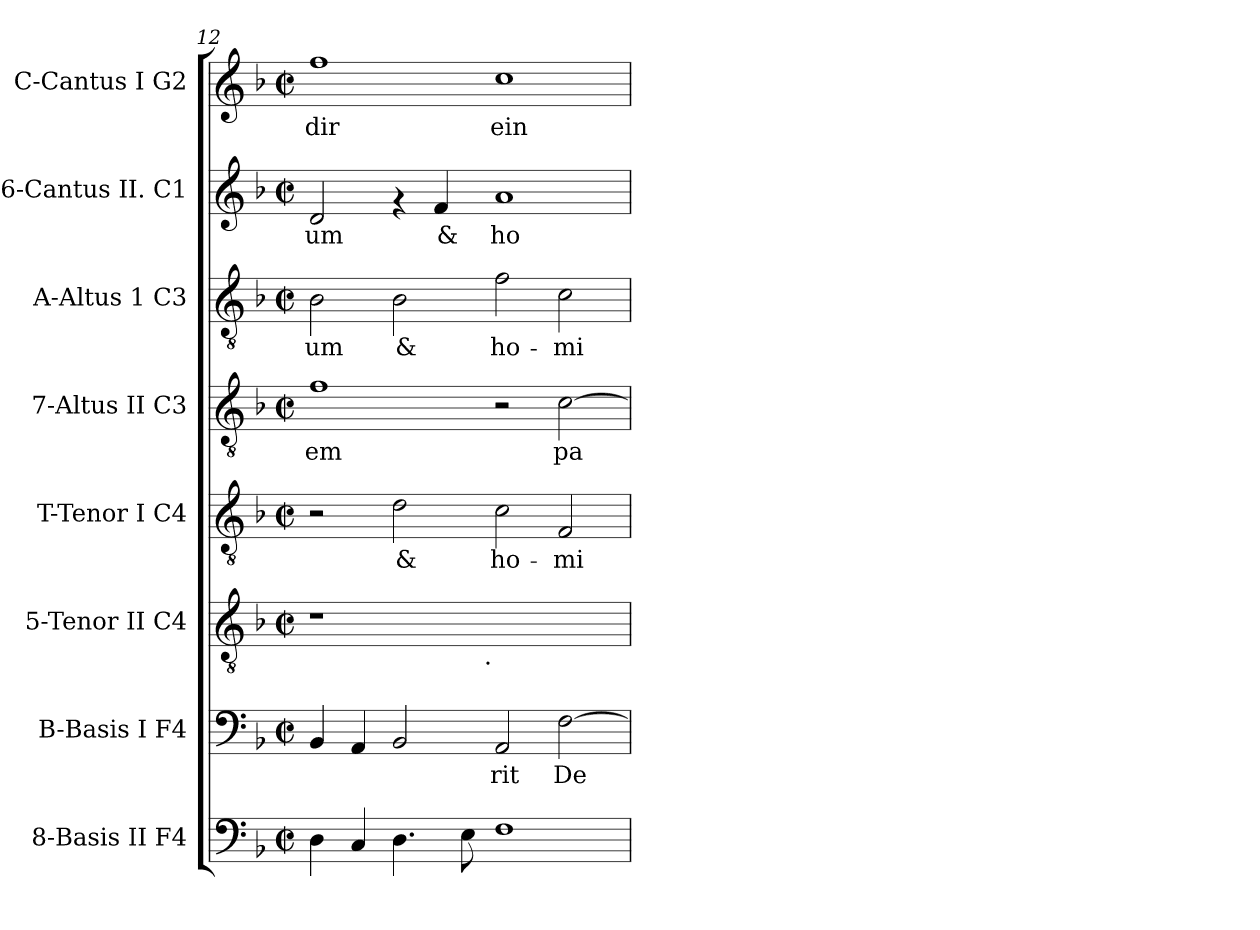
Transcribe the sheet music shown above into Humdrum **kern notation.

**kern	**text	**kern	**text	**kern	**kern	**text	**kern	**text	**kern	**text	**kern	**text	**kern	**text
*part8	*part8	*part7	*part7	*part6	*part5	*part5	*part4	*part4	*part3	*part3	*part2	*part2	*part1	*part1
*staff8	*staff8	*staff7	*staff7	*staff6	*staff5	*staff5	*staff4	*staff4	*staff3	*staff3	*staff2	*staff2	*staff1	*staff1
*I"8-Basis II  F4	*	*I"B-Basis I  F4	*	*I"5-Tenor II  C4	*I"T-Tenor I  C4	*	*I"7-Altus II  C3	*	*I"A-Altus 1  C3	*	*I"6-Cantus II.  C1	*	*I"C-Cantus I  G2	*
*	*	*I'B	*	*	*I'T	*	*	*	*I'A	*	*	*	*I'C	*
*clefF4	*	*clefF4	*	*clefGv2	*clefGv2	*	*clefGv2	*	*clefGv2	*	*clefG2	*	*clefG2	*
*k[b-]	*	*k[b-]	*	*k[b-]	*k[b-]	*	*k[b-]	*	*k[b-]	*	*k[b-]	*	*k[b-]	*
*F:	*	*F:	*	*F:	*F:	*	*F:	*	*F:	*	*F:	*	*F:	*
*M2/2	*	*M2/2	*	*M2/2	*M2/2	*	*M2/2	*	*M2/2	*	*M2/2	*	*M2/2	*
*met(c|)	*	*met(c|)	*	*met(c|)	*met(c|)	*	*met(c|)	*	*met(c|)	*	*met(c|)	*	*met(c|)	*
=12	=12	=12	=12	=12	=12	=12	=12	=12	=12	=12	=12	=12	=12	=12
!	!LO:LY:b:cj	!	!LO:LY:b:cj	!	!	!	!	!LO:LY:b:cj	!	!LO:LY:b:cj	!	!LO:LY:b:cj	!	!LO:LY:b:cj
*	*	*	*	*^	*	*	*	*	*	*	*	*	*	*
4D\	--	4BB-/	--	1r	2ryy	2r	.	1f	-em	2B-\	-um	2d/	-um	1ff	dir
!	!LO:LY:b:cj	!	!LO:LY:b:cj	!	!	!	!	!	!	!	!	!	!	!	!
4C/	--	4AA/	--	.	.	.	.	.	.	.	.	.	.	.	.
!	!LO:LY:b:cj	!	!LO:LY:b:cj	!	!	!	!LO:LY:b:cj	!	!	!	!LO:LY:b:cj	!	!	!	!
4.D\	--	2BB-/	--	.	4...ryy	2d\	&	.	.	2B-\	&	4rf	.	.	.
!	!	!	!	!	!	!	!	!	!	!	!	!	!LO:LY:b:cj	!	!
.	.	.	.	.	.	.	.	.	.	.	.	4f/	&	.	.
!	!LO:LY:b:cj	!	!	!	!	!	!	!	!	!	!	!	!	!	!
8E\	--	.	.	.	.	.	.	.	.	.	.	.	.	.	.
!	!	!	!	!	!LO:TX:b:t=.	!	!	!	!	!	!	!	!	!	!
.	.	.	.	.	1ryy	.	.	.	.	.	.	.	.	.	.
!	!LO:LY:b:cj	!	!LO:LY:b:cj	!	!	!	!LO:LY:b:cj	!	!	!	!LO:LY:b:cj	!	!LO:LY:b:cj	!	!LO:LY:b:cj
1F	--	2AA/	-rit	1ryy	.	2c\	ho-	2r	.	2f\	ho-	1a	ho-	1cc	ein
!	!	!	!LO:LY:b:cj	!	!	!	!LO:LY:b:cj	!	!LO:LY:b:cj	!	!LO:LY:b:cj	!	!	!	!
.	.	[>2F\	De-	.	.	2F/	-mi-	[>2c\	pa-	2c\	-mi-	.	.	.	.
.	.	.	.	.	32ryy	.	.	.	.	.	.	.	.	.	.
*	*	*	*	*v	*v	*	*	*	*	*	*	*	*	*	*
=	=	=	=	=	=	=	=	=	=	=	=	=	=	=
*-	*-	*-	*-	*-	*-	*-	*-	*-	*-	*-	*-	*-	*-	*-
